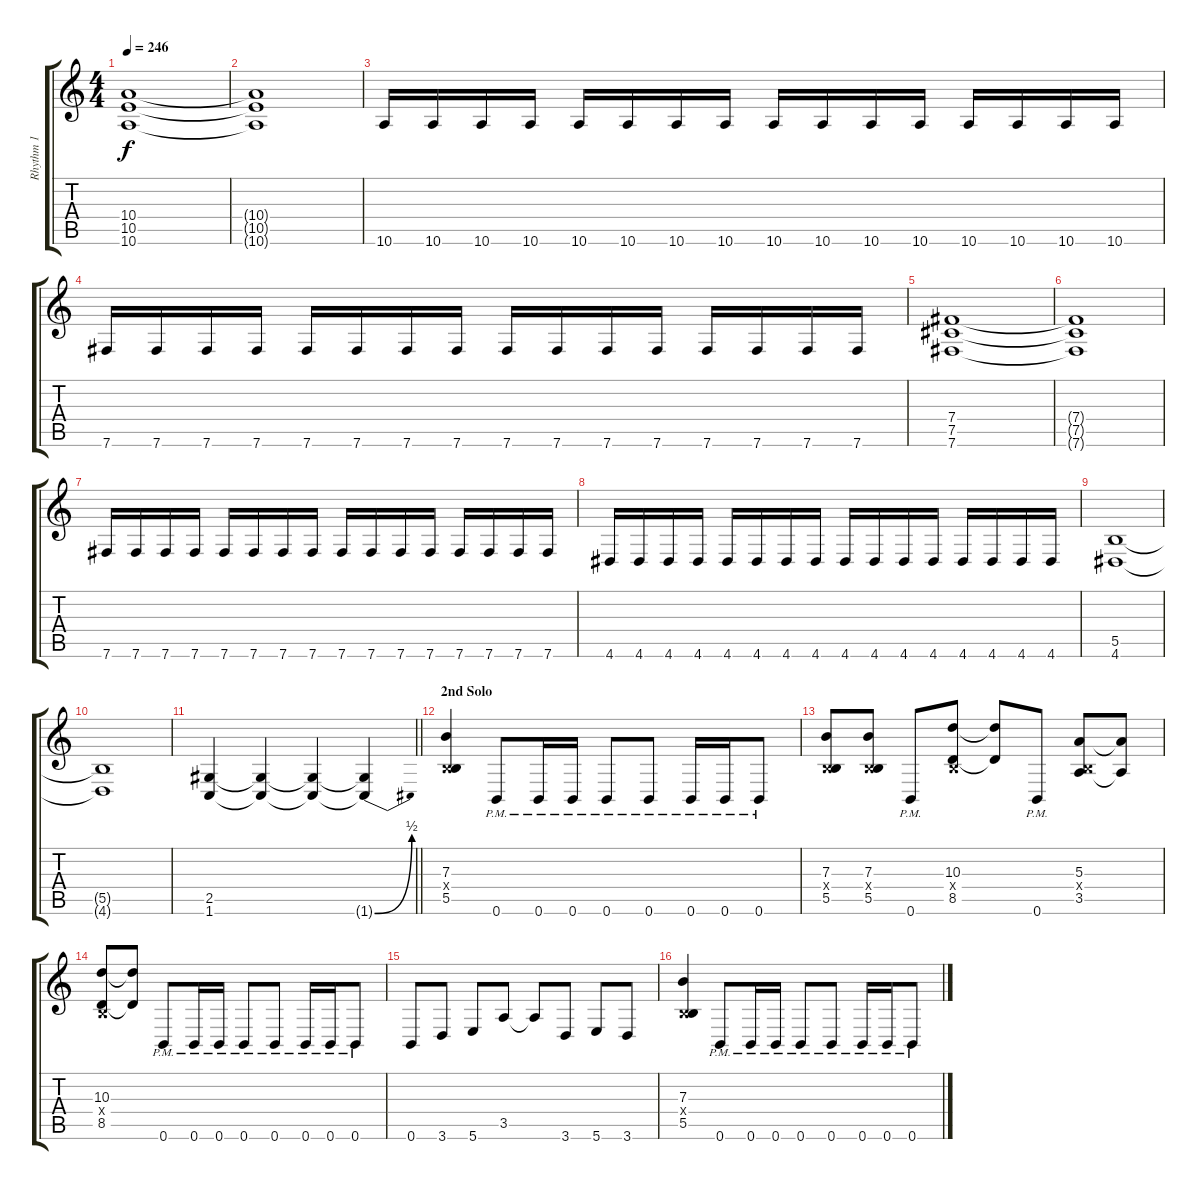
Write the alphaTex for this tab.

\track ("Rhythm 1" "Rhythm 1") {instrument distortionguitar}
\staff {score tabs}
\tuning (Db4 Ab3 E3 B2 Gb2 B1) {hide}
\ts (4 4)
\tempo 246
\clef g2
\ks c
(10.4 10.5 10.6).1{dy f} |
(10.4{t} 10.5{t} 10.6{t}).1 |
10.6.16 10.6.16 10.6.16 10.6.16 10.6.16 10.6.16 10.6.16 10.6.16 10.6.16 10.6.16 10.6.16 10.6.16 10.6.16 10.6.16 10.6.16 10.6.16 |
7.6.16 7.6.16 7.6.16 7.6.16 7.6.16 7.6.16 7.6.16 7.6.16 7.6.16 7.6.16 7.6.16 7.6.16 7.6.16 7.6.16 7.6.16 7.6.16 |
(7.4 7.5 7.6).1 |
(7.4{t} 7.5{t} 7.6{t}).1 |
7.6.16 7.6.16 7.6.16 7.6.16 7.6.16 7.6.16 7.6.16 7.6.16 7.6.16 7.6.16 7.6.16 7.6.16 7.6.16 7.6.16 7.6.16 7.6.16 |
4.6.16 4.6.16 4.6.16 4.6.16 4.6.16 4.6.16 4.6.16 4.6.16 4.6.16 4.6.16 4.6.16 4.6.16 4.6.16 4.6.16 4.6.16 4.6.16 |
(5.5 4.6).1 |
(5.5{t} 4.6{t}).1 |
\barLineRight lightlight
(2.5 1.6).4 (2.5{t} 1.6{t}).4 (2.5{t} 1.6{t}).4 (2.5{t} 1.6{be (bend 0 0 60 2) t}).4 |
\section ("" "2nd Solo")
(7.3 0.4{x} 5.5).4 0.6{pm}.8 0.6{pm}.16 0.6{pm}.16 0.6{pm}.8 0.6{pm}.8 0.6{pm}.16 0.6{pm}.16 0.6{pm}.8 |
(7.3 0.4{x} 5.5).8 (7.3 0.4{x} 5.5).8 0.6{pm}.8 (10.3 0.4{x} 8.5).8 (10.3{t} 8.5{t}).8 0.6{pm}.8 (5.3 0.4{x} 3.5).8 (5.3{t} 3.5{t}).8 |
(10.3 0.4{x} 8.5).8 (10.3{t} 8.5{t}).8 0.6{pm}.8 0.6{pm}.16 0.6{pm}.16 0.6{pm}.8 0.6{pm}.8 0.6{pm}.16 0.6{pm}.16 0.6{pm}.8 |
0.6.8 3.6.8 5.6.8 3.5.8 3.5{t}.8 3.6.8 5.6.8 3.6.8 |
(7.3 0.4{x} 5.5).4 0.6{pm}.8 0.6{pm}.16 0.6{pm}.16 0.6{pm}.8 0.6{pm}.8 0.6{pm}.16 0.6{pm}.16 0.6{pm}.8
